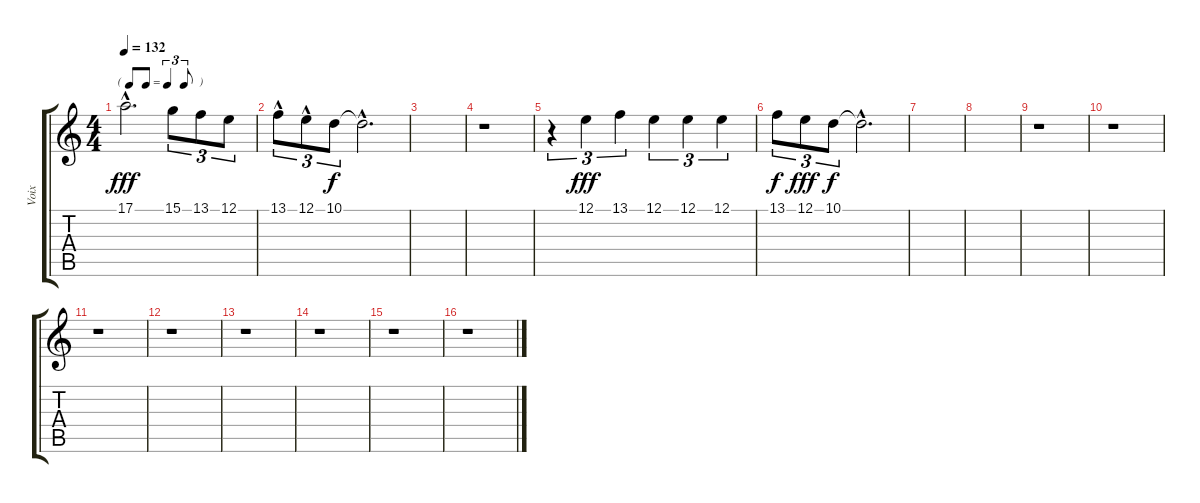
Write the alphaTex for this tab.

\track ("Voix" "Voix") {instrument accordion}
\staff {score tabs}
\tuning (E4 B3 G3 D3 A2 E2) {hide}
\ts (4 4)
\tf triplet8th
\tempo 132
\clef g2
\ks c
17.1{hac}.2{d dy fff} 15.1.8{tu (3 2)} 13.1.8{tu (3 2)} 12.1.8{tu (3 2)} |
13.1{hac}.8{tu (3 2)} 12.1{hac}.8{tu (3 2)} 10.1.8{tu (3 2) dy f} 10.1{hac t}.2{d} |
|
r.1 |
r.4{tu (3 2)} 12.1.4{tu (3 2) dy fff} 13.1.4{tu (3 2)} 12.1.4{tu (3 2)} 12.1.4{tu (3 2)} 12.1.4{tu (3 2)} |
13.1.8{tu (3 2) dy f} 12.1.8{tu (3 2) dy fff} 10.1.8{tu (3 2) dy f} 10.1{hac t}.2{d} |
|
|
r.1 |
r.1 |
r.1 |
r.1 |
r.1 |
r.1 |
r.1 |
r.1
